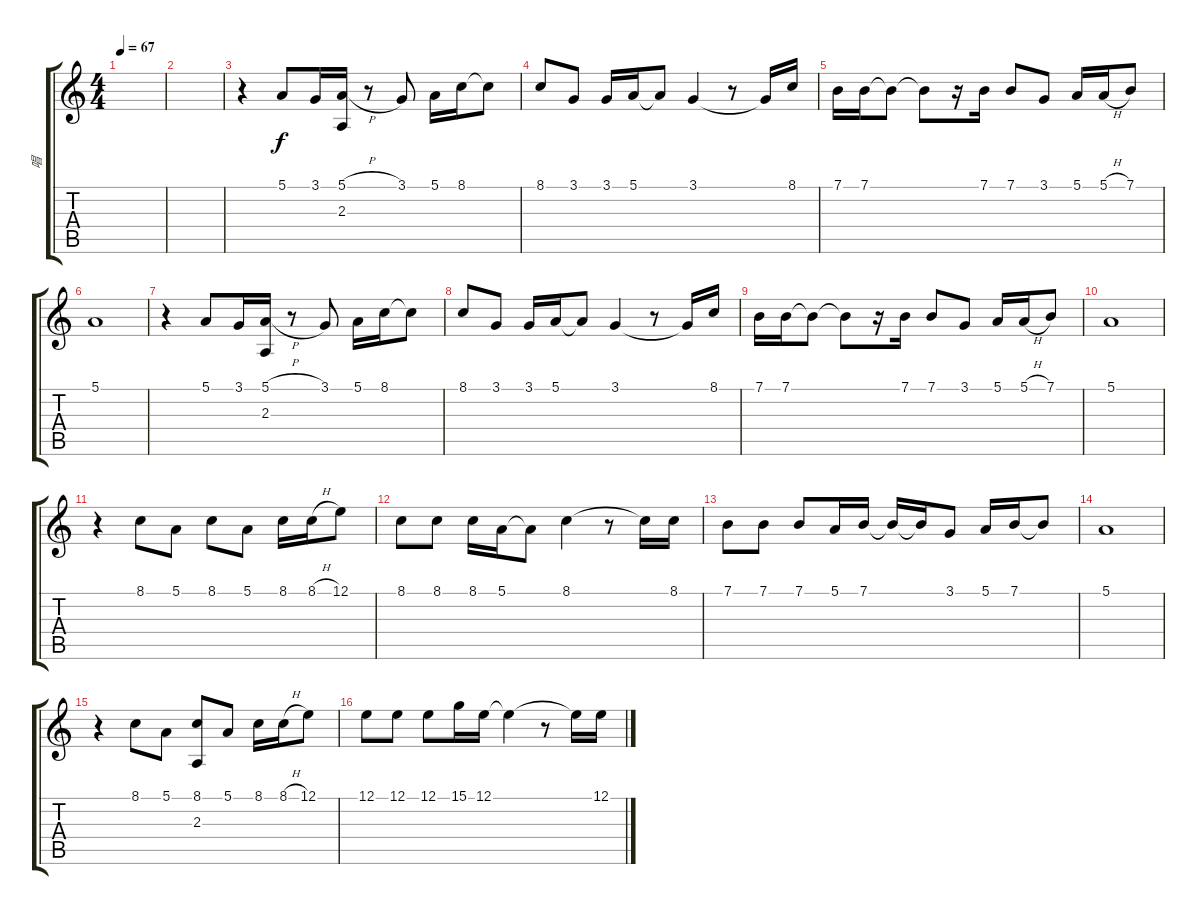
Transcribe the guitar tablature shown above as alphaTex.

\track ("唱" "唱") {instrument electricgrandpiano}
\staff {score tabs}
\tuning (E4 B3 G3 D3 A2 E2) {hide}
\ts (4 4)
\tempo 67
\clef g2
\ks c
|
|
r.4 5.1.8 3.1.16 (5.1{h} 2.3).16 r.8 3.1.8 5.1.16 8.1.16 8.1{t}.8 |
8.1.8 3.1.8 3.1.16 5.1.16 5.1{t}.8 3.1.4 r.8 3.1{t}.16 8.1.16 |
7.1.16 7.1.16 7.1{t}.8 7.1{t}.8 r.16 7.1.16 7.1.8 3.1.8 5.1.16 5.1{h}.16 7.1.8 |
5.1.1 |
r.4 5.1.8 3.1.16 (5.1{h} 2.3).16 r.8 3.1.8 5.1.16 8.1.16 8.1{t}.8 |
8.1.8 3.1.8 3.1.16 5.1.16 5.1{t}.8 3.1.4 r.8 3.1{t}.16 8.1.16 |
7.1.16 7.1.16 7.1{t}.8 7.1{t}.8 r.16 7.1.16 7.1.8 3.1.8 5.1.16 5.1{h}.16 7.1.8 |
5.1.1 |
r.4 8.1.8 5.1.8 8.1.8 5.1.8 8.1.16 8.1{h}.16 12.1.8 |
8.1.8 8.1.8 8.1.16 5.1.16 5.1{t}.8 8.1.4 r.8 8.1{t}.16 8.1.16 |
7.1.8 7.1.8 7.1.8 5.1.16 7.1.16 7.1{t}.16 7.1{t}.16 3.1.8 5.1.16 7.1.16 7.1{t}.8 |
5.1.1 |
r.4 8.1.8 5.1.8 (8.1 2.3).8 5.1.8 8.1.16 8.1{h}.16 12.1.8 |
12.1.8 12.1.8 12.1.8 15.1.16 12.1.16 12.1{t}.4 r.8 12.1{t}.16 12.1.16
